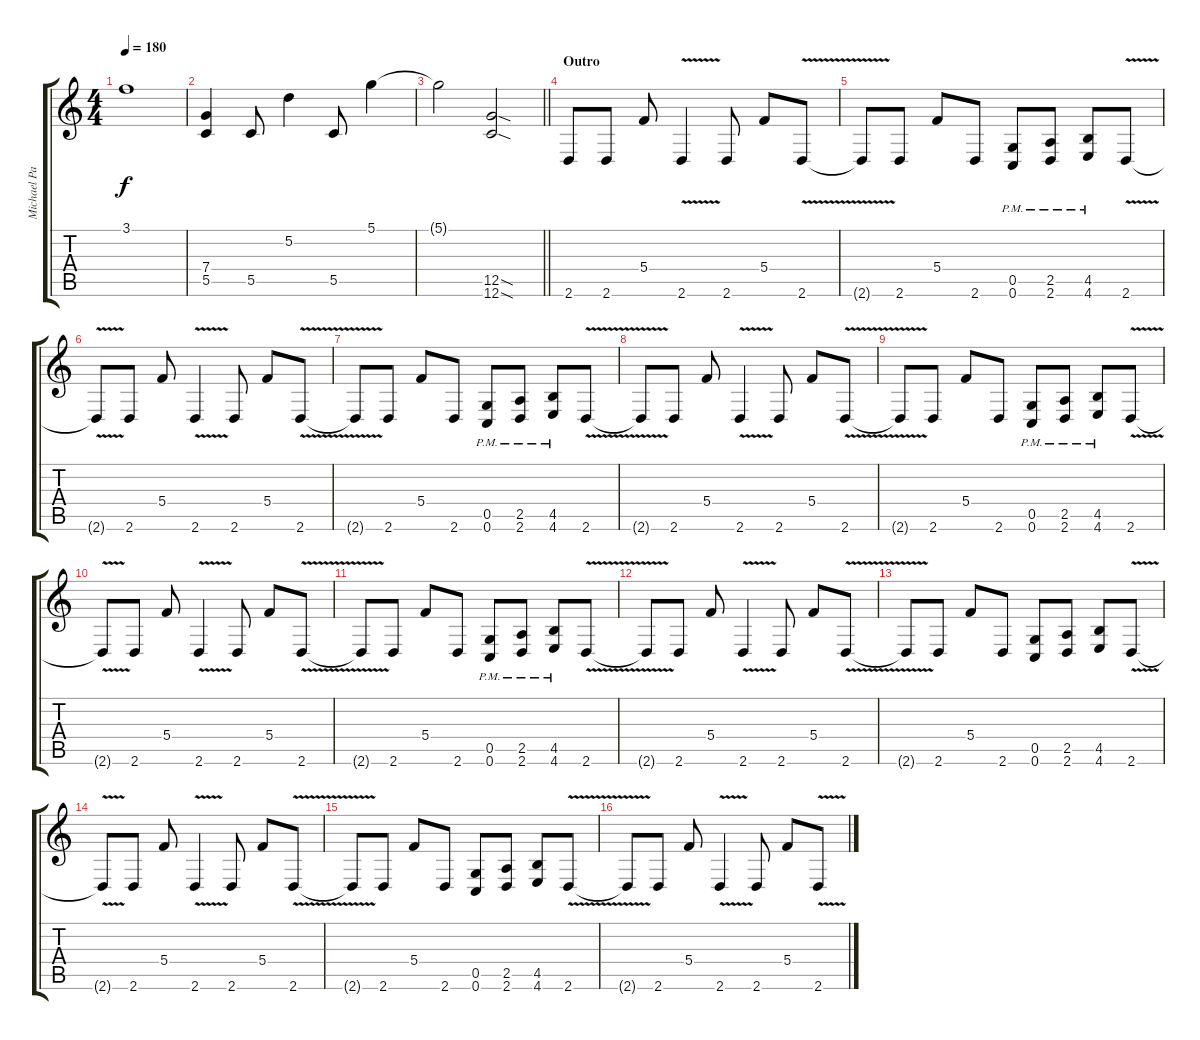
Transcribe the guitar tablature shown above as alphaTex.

\track ("Michael Padget" "Michael Pa") {instrument distortionguitar}
\staff {score tabs}
\tuning (D4 A3 F3 C3 G2 C2) {hide}
\ts (4 4)
\tempo 180
\clef g2
\ks c
3.1{t}.1{dy f} |
(7.4 5.5).4 5.5.8 5.2.4 5.5.8 5.1.4 |
\barLineRight lightlight
5.1{t}.2 (12.5{sod} 12.6{sod}).2 |
\section ("" "Outro")
2.6.8 2.6.8 5.4.8 2.6{v}.4 2.6.8 5.4.8 2.6{v}.8 |
2.6{t}.8 2.6.8 5.4.8 2.6.8 (0.5{pm} 0.6{pm}).8 (2.5{pm} 2.6{pm}).8 (4.5{pm} 4.6{pm}).8 2.6{v}.8 |
2.6{t}.8 2.6.8 5.4.8 2.6{v}.4 2.6.8 5.4.8 2.6{v}.8 |
2.6{t}.8 2.6.8 5.4.8 2.6.8 (0.5{pm} 0.6{pm}).8 (2.5{pm} 2.6{pm}).8 (4.5{pm} 4.6{pm}).8 2.6{v}.8 |
2.6{t}.8 2.6.8 5.4.8 2.6{v}.4 2.6.8 5.4.8 2.6{v}.8 |
2.6{t}.8 2.6.8 5.4.8 2.6.8 (0.5{pm} 0.6{pm}).8 (2.5{pm} 2.6{pm}).8 (4.5{pm} 4.6{pm}).8 2.6{v}.8 |
2.6{t}.8 2.6.8 5.4.8 2.6{v}.4 2.6.8 5.4.8 2.6{v}.8 |
2.6{t}.8 2.6.8 5.4.8 2.6.8 (0.5{pm} 0.6{pm}).8 (2.5{pm} 2.6{pm}).8 (4.5{pm} 4.6{pm}).8 2.6{v}.8 |
2.6{t}.8 2.6.8 5.4.8 2.6{v}.4 2.6.8 5.4.8 2.6{v}.8 |
2.6{t}.8 2.6.8 5.4.8 2.6.8 (0.5 0.6).8 (2.5 2.6).8 (4.5 4.6).8 2.6{v}.8 |
2.6{t}.8 2.6.8 5.4.8 2.6{v}.4 2.6.8 5.4.8 2.6{v}.8 |
2.6{t}.8 2.6.8 5.4.8 2.6.8 (0.5 0.6).8 (2.5 2.6).8 (4.5 4.6).8 2.6{v}.8 |
2.6{t}.8 2.6.8 5.4.8 2.6{v}.4 2.6.8 5.4.8 2.6{v}.8
